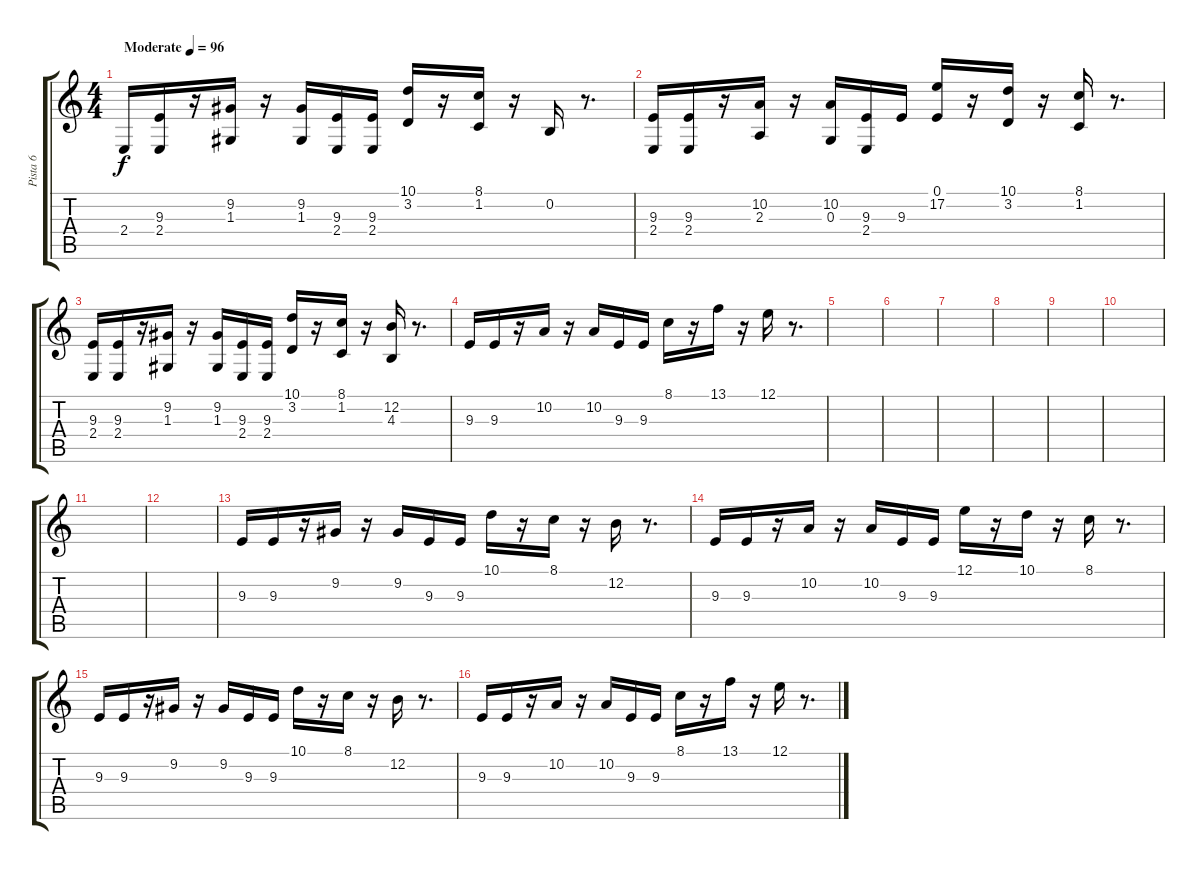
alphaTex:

\track ("Pista 6" "Pista 6") {instrument churchorgan}
\staff {score tabs}
\tuning (E4 B3 G3 D3 A2 E2) {hide}
\ts (4 4)
\tempo (96 "Moderate")
\clef g2
\ks c
2.4.16{dy f instrument churchorgan} (9.3 2.4).16 r.16 (9.2 1.3).16 r.16 (9.2 1.3).16 (9.3 2.4).16 (9.3 2.4).16 (10.1 3.2).16 r.16 (8.1 1.2).16 r.16 0.2.16 r.8{d} |
(9.3 2.4).16 (9.3 2.4).16 r.16 (10.2 2.3).16 r.16 (10.2 0.3).16 (9.3 2.4).16 9.3.16 (0.1 17.2).16 r.16 (10.1 3.2).16 r.16 (8.1 1.2).16 r.8{d} |
(9.3 2.4).16 (9.3 2.4).16 r.16 (9.2 1.3).16 r.16 (9.2 1.3).16 (9.3 2.4).16 (9.3 2.4).16 (10.1 3.2).16 r.16 (8.1 1.2).16 r.16 (12.2 4.3).16 r.8{d} |
9.3.16 9.3.16 r.16 10.2.16 r.16 10.2.16 9.3.16 9.3.16 8.1.16 r.16 13.1.16 r.16 12.1.16 r.8{d} |
|
|
|
|
|
|
|
|
9.3.16 9.3.16 r.16 9.2.16 r.16 9.2.16 9.3.16 9.3.16 10.1.16 r.16 8.1.16 r.16 12.2.16 r.8{d} |
9.3.16 9.3.16 r.16 10.2.16 r.16 10.2.16 9.3.16 9.3.16 12.1.16 r.16 10.1.16 r.16 8.1.16 r.8{d} |
9.3.16 9.3.16 r.16 9.2.16 r.16 9.2.16 9.3.16 9.3.16 10.1.16 r.16 8.1.16 r.16 12.2.16 r.8{d} |
9.3.16 9.3.16 r.16 10.2.16 r.16 10.2.16 9.3.16 9.3.16 8.1.16 r.16 13.1.16 r.16 12.1.16 r.8{d}
